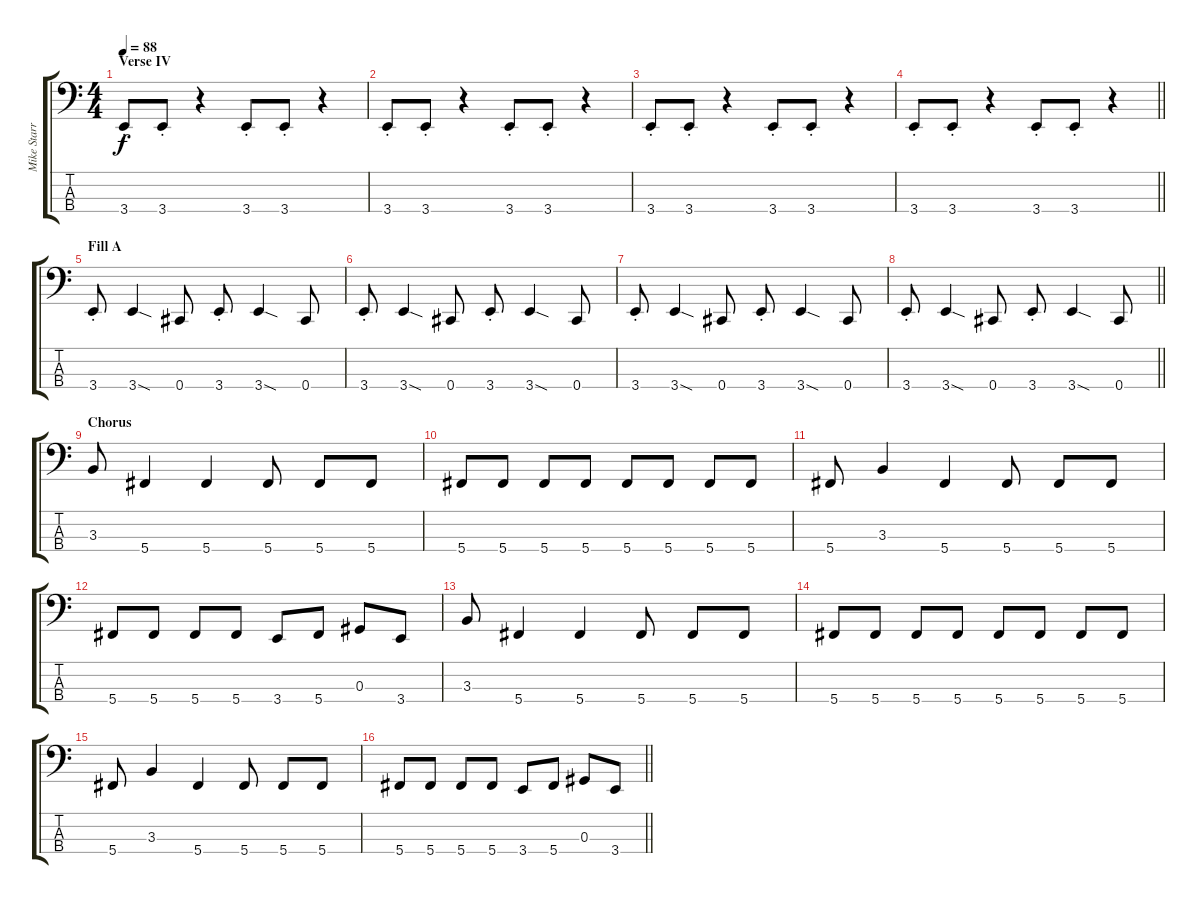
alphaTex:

\track ("Mike Starr" "Mike Starr") {instrument electricbasspick}
\staff {score tabs}
\tuning (Gb2 Db2 Ab1 Db1) {hide}
\ts (4 4)
\section ("" "Verse IV")
\tempo 88
\clef f4
\ks c
3.4{st}.8{dy f} 3.4{st}.8 r.4 3.4{st}.8 3.4{st}.8 r.4 |
3.4{st}.8 3.4{st}.8 r.4 3.4{st}.8 3.4{st}.8 r.4 |
3.4{st}.8 3.4{st}.8 r.4 3.4{st}.8 3.4{st}.8 r.4 |
\barLineRight lightlight
3.4{st}.8 3.4{st}.8 r.4 3.4{st}.8 3.4{st}.8 r.4 |
\section ("" "Fill A")
3.4{st}.8 3.4{sod}.4 0.4.8 3.4{st}.8 3.4{sod}.4 0.4.8 |
3.4{st}.8 3.4{sod}.4 0.4.8 3.4{st}.8 3.4{sod}.4 0.4.8 |
3.4{st}.8 3.4{sod}.4 0.4.8 3.4{st}.8 3.4{sod}.4 0.4.8 |
\barLineRight lightlight
3.4{st}.8 3.4{sod}.4 0.4.8 3.4{st}.8 3.4{sod}.4 0.4.8 |
\section ("" "Chorus")
3.3.8 5.4.4 5.4.4 5.4.8 5.4.8 5.4.8 |
5.4.8 5.4.8 5.4.8 5.4.8 5.4.8 5.4.8 5.4.8 5.4.8 |
5.4.8 3.3.4 5.4.4 5.4.8 5.4.8 5.4.8 |
5.4.8 5.4.8 5.4.8 5.4.8 3.4.8 5.4.8 0.3.8 3.4.8 |
3.3.8 5.4.4 5.4.4 5.4.8 5.4.8 5.4.8 |
5.4.8 5.4.8 5.4.8 5.4.8 5.4.8 5.4.8 5.4.8 5.4.8 |
5.4.8 3.3.4 5.4.4 5.4.8 5.4.8 5.4.8 |
\barLineRight lightlight
5.4.8 5.4.8 5.4.8 5.4.8 3.4.8 5.4.8 0.3.8 3.4.8
